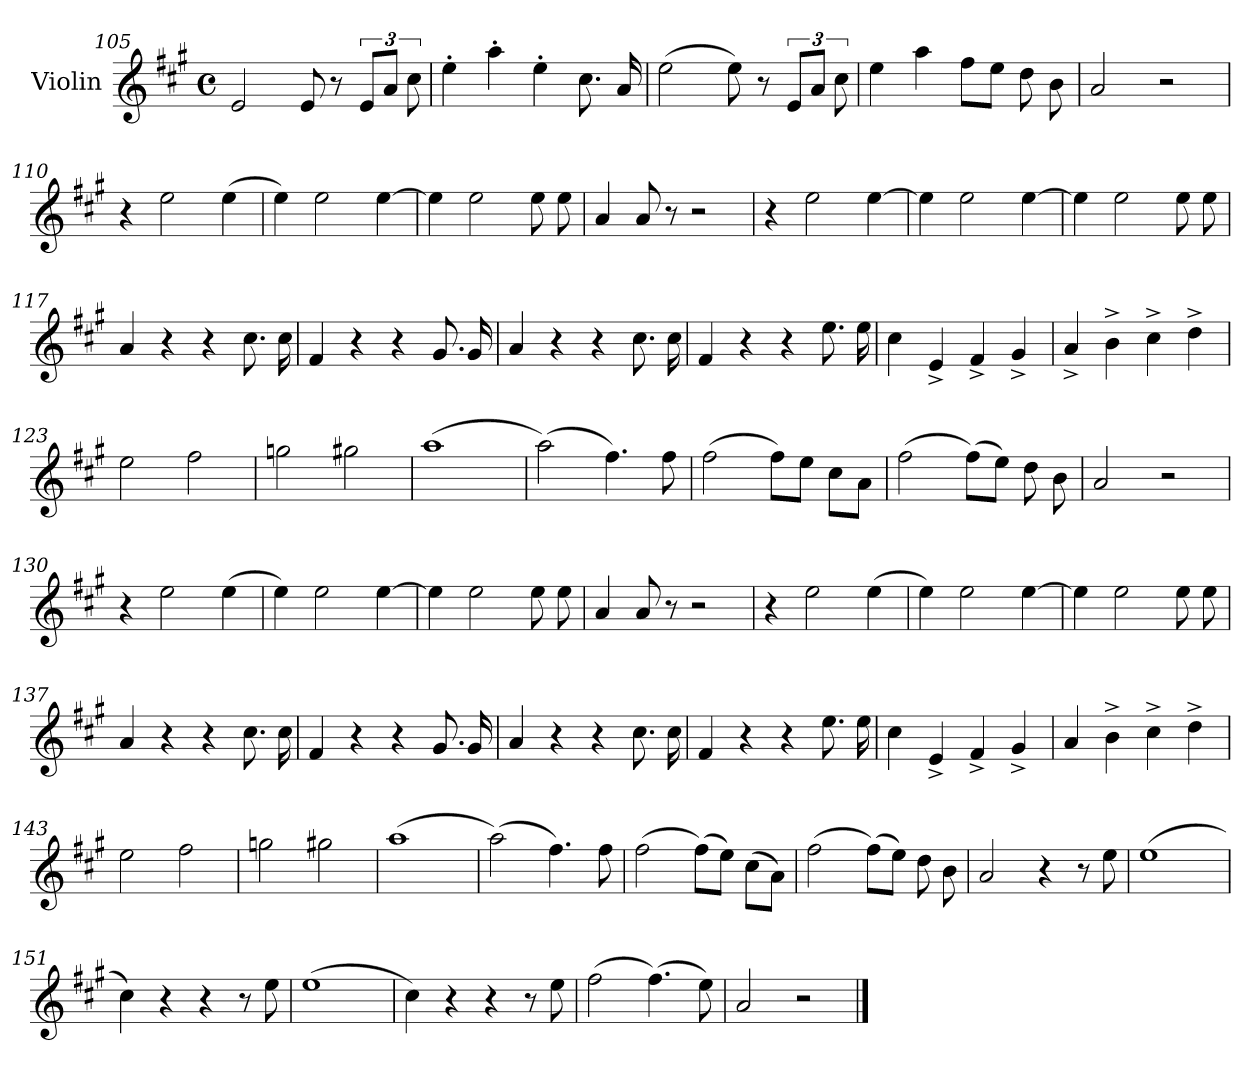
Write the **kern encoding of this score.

**kern
*part1
*staff1
*I"Violin
*I'Vln.
*clefG2
*k[f#c#g#]
*M4/4
*met(c)
=105
2e/
8e/
8r
12e/L
12a/J
12cc#\
!!LO:LB:g=z
=106
4ee'\
4aa'\
4ee'\
8.cc#\
16a/
=107
(>2ee\
8ee\)
8r
12e/L
12a/J
12cc#\
=108
4ee\
4aa\
8ff#\L
8ee\J
8dd\
8b\
=109
2a/
2r
=110
4r
2ee\
(>4ee\
=111
4ee\)
2ee\
[4ee\
!!LO:LB:g=z
=112
4ee\]
2ee\
8ee\
8ee\
=113
4a/
8a/
8r
2r
=114
4r
2ee\
[4ee\
=115
4ee\]
2ee\
[4ee\
=116
4ee\]
2ee\
8ee\
8ee\
=117
4a/
4r
4r
8.cc#\
16cc#\
!!LO:LB:g=z
=118
4f#/
4r
4r
8.g#/
16g#/
=119
4a/
4r
4r
8.cc#\
16cc#\
=120
4f#/
4r
4r
8.ee\
16ee\
=121
4cc#\
4e^/
4f#^/
4g#^/
=122
4a^/
4b^\
4cc#^\
4dd^\
!!LO:LB:g=z
=123
2ee\
2ff#\
=124
2ggn\
2gg#X\
=125
(>1aa
=126
(>2aa\)
4.ff#\)
8ff#\
=127
(>2ff#\
8ff#\L)
8ee\J
8cc#\L
8a\J
=128
(>2ff#\
(>8ff#\L)
8ee\J)
8dd\
8b\
=129
2a/
2r
=130
4r
2ee\
(>4ee\
!!LO:LB:g=z
=131
4ee\)
2ee\
[4ee\
=132
4ee\]
2ee\
8ee\
8ee\
=133
4a/
8a/
8r
2r
=134
4r
2ee\
(>4ee\
=135
4ee\)
2ee\
[4ee\
=136
4ee\]
2ee\
8ee\
8ee\
!!LO:LB:g=z
=137
4a/
4r
4r
8.cc#\
16cc#\
=138
4f#/
4r
4r
8.g#/
16g#/
=139
4a/
4r
4r
8.cc#\
16cc#\
=140
4f#/
4r
4r
8.ee\
16ee\
=141
4cc#\
4e^/
4f#^/
4g#^/
!!LO:LB:g=z
=142
4a/
4b^\
4cc#^\
4dd^\
=143
2ee\
2ff#\
=144
2ggn\
2gg#X\
=145
(>1aa
=146
(>2aa\)
4.ff#\)
8ff#\
=147
(>2ff#\
(>8ff#\L)
8ee\J)
(>8cc#\L
8a\J)
=148
(>2ff#\
(>8ff#\L)
8ee\J)
8dd\
8b\
!!LO:LB:g=z
=149
2a/
4r
8r
8ee\
=150
(>1ee
=151
4cc#\)
4r
4r
8r
8ee\
=152
(>1ee
=153
4cc#\)
4r
4r
8r
8ee\
=154
(>2ff#\
(>4.ff#\)
8ee\)
=155
2a/
2r
==
*-
